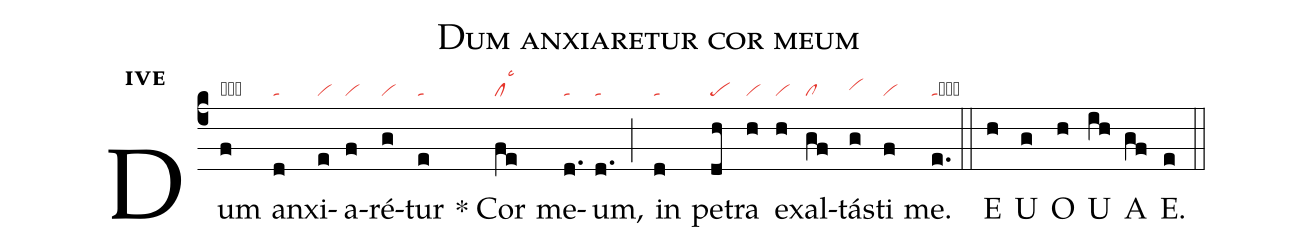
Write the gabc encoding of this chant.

name:Dum anxiaretur cor meum;
office-part:an;
mode:4e;
nabc-lines:1;
%%
initial-style: 1;
name:Dum anxiaretur cor meum;
mode: 4;
office-part: Antiphona;
annotation: Ant.;
annotation: iv e;
nabc-lines:1;
%%
(c4) Dum(f|obvi) an(d|ta)xi(e|vi)a(f|vi)ré(g|vi)tur(e|ta) <sp>*</sp> Cor(fe|cllsc3) me(d.|ta)um,(d.|ta) (;) in(d|ta) pe(dh|pe)tra(h|vi) ex(h|vi)al(gf|cl)tás(g|vihh)ti(f|vi) me.(e.|tacb) (::)
<eu>E(h) U(g) O(h) U(ih) A(gf) E.(e) </eu>(::)
